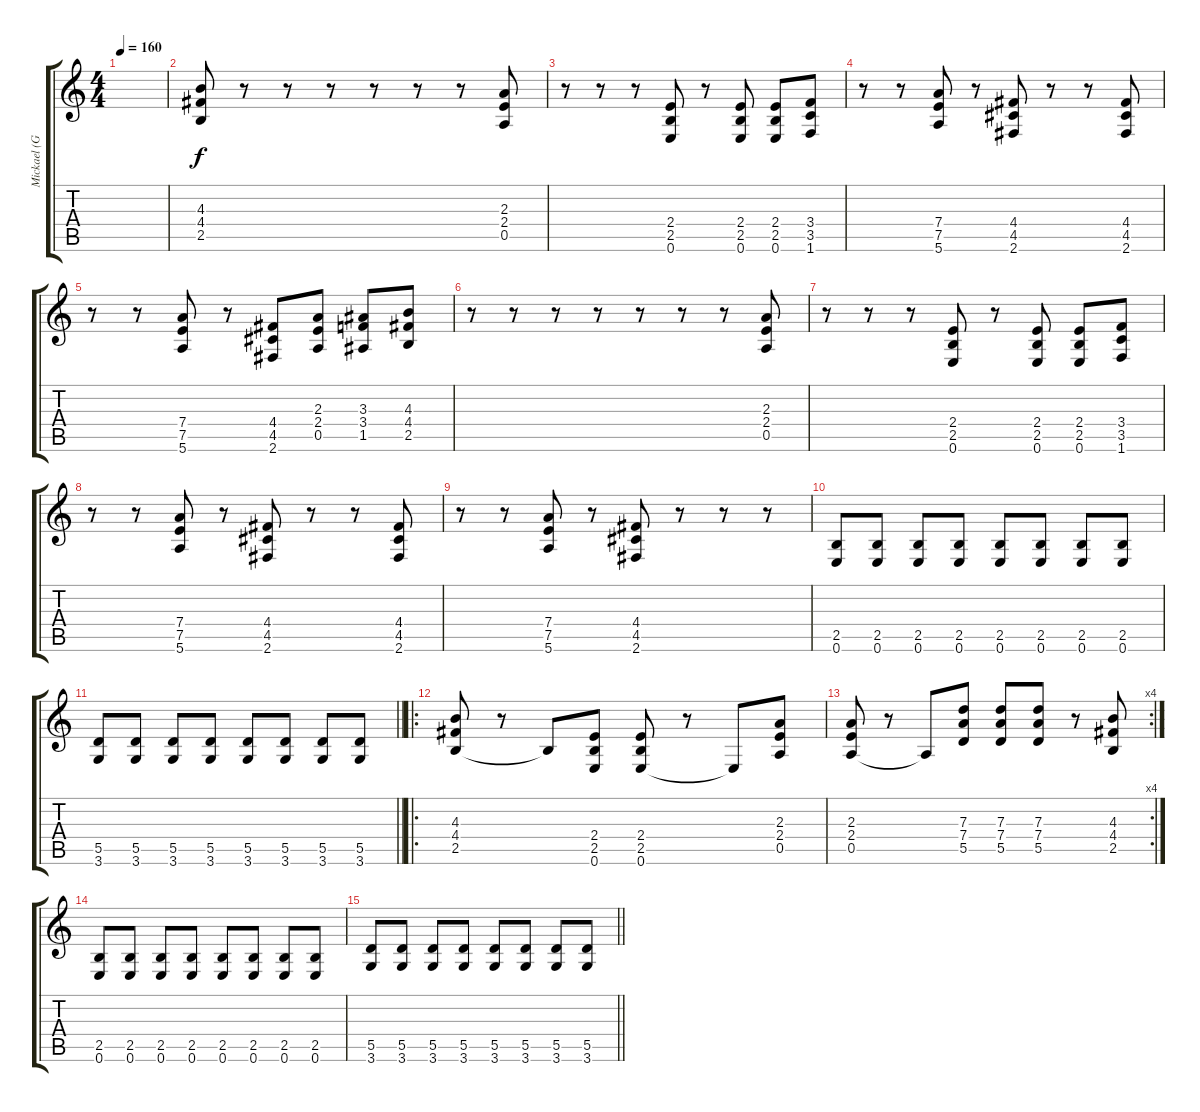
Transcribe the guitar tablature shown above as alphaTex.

\track ("Mickael (Guitare_02)" "Mickael (G") {instrument distortionguitar}
\staff {score tabs}
\tuning (E4 B3 G3 D3 A2 E2) {hide}
\ts (4 4)
\tempo 160
\clef g2
\ks c
|
(4.3 4.4 2.5).8 r.8 r.8 r.8 r.8 r.8 r.8 (2.3 2.4 0.5).8 |
r.8 r.8 r.8 (2.4 2.5 0.6).8 r.8 (2.4 2.5 0.6).8 (2.4 2.5 0.6).8 (3.4 3.5 1.6).8 |
r.8 r.8 (7.4 7.5 5.6).8 r.8 (4.4 4.5 2.6).8 r.8 r.8 (4.4 4.5 2.6).8 |
r.8 r.8 (7.4 7.5 5.6).8 r.8 (4.4 4.5 2.6).8 (2.3 2.4 0.5).8 (3.3 3.4 1.5).8 (4.3 4.4 2.5).8 |
r.8 r.8 r.8 r.8 r.8 r.8 r.8 (2.3 2.4 0.5).8 |
r.8 r.8 r.8 (2.4 2.5 0.6).8 r.8 (2.4 2.5 0.6).8 (2.4 2.5 0.6).8 (3.4 3.5 1.6).8 |
r.8 r.8 (7.4 7.5 5.6).8 r.8 (4.4 4.5 2.6).8 r.8 r.8 (4.4 4.5 2.6).8 |
r.8 r.8 (7.4 7.5 5.6).8 r.8 (4.4 4.5 2.6).8 r.8 r.8 r.8 |
(2.5 0.6).8 (2.5 0.6).8 (2.5 0.6).8 (2.5 0.6).8 (2.5 0.6).8 (2.5 0.6).8 (2.5 0.6).8 (2.5 0.6).8 |
\barLineRight lightlight
(5.5 3.6).8 (5.5 3.6).8 (5.5 3.6).8 (5.5 3.6).8 (5.5 3.6).8 (5.5 3.6).8 (5.5 3.6).8 (5.5 3.6).8 |
\ro
(4.3 4.4 2.5).8 r.8 2.5{t}.8 (2.4 2.5 0.6).8 (2.4 2.5 0.6).8 r.8 0.6{t}.8 (2.3 2.4 0.5).8 |
\rc 4
(2.3 2.4 0.5).8 r.8 0.5{t}.8 (7.3 7.4 5.5).8 (7.3 7.4 5.5).8 (7.3 7.4 5.5).8 r.8 (4.3 4.4 2.5).8 |
(2.5 0.6).8 (2.5 0.6).8 (2.5 0.6).8 (2.5 0.6).8 (2.5 0.6).8 (2.5 0.6).8 (2.5 0.6).8 (2.5 0.6).8 |
\barLineRight lightlight
(5.5 3.6).8 (5.5 3.6).8 (5.5 3.6).8 (5.5 3.6).8 (5.5 3.6).8 (5.5 3.6).8 (5.5 3.6).8 (5.5 3.6).8
